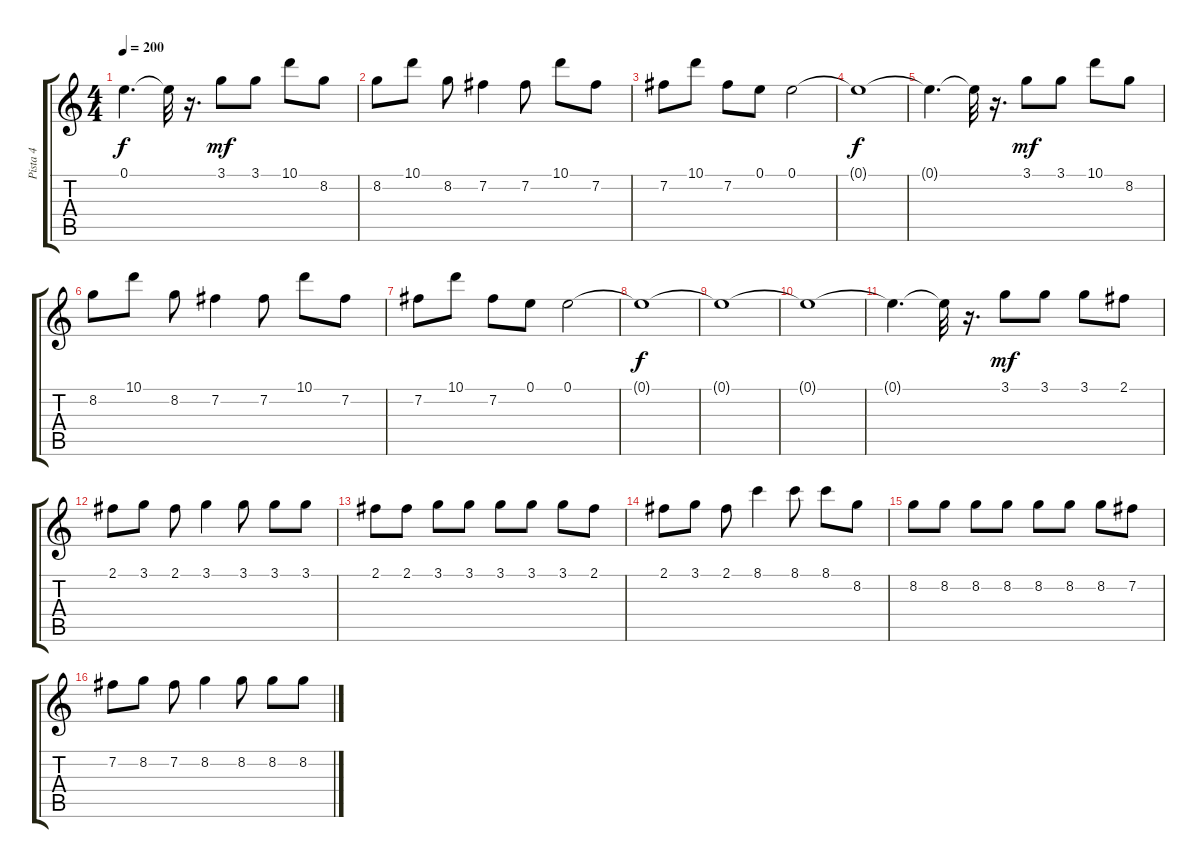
\track ("Pista 4" "Pista 4") {instrument overdrivenguitar}
\staff {score tabs}
\tuning (E4 B3 G3 D3 A2 E2) {hide}
\ts (4 4)
\tempo 200
\clef g2
\ks c
0.1{t}.4{d dy f} 0.1{t}.32 r.16{d} 3.1.8{dy mf} 3.1.8 10.1.8 8.2.8 |
8.2.8 10.1.8 8.2.8 7.2.4 7.2.8 10.1.8 7.2.8 |
7.2.8 10.1.8 7.2.8 0.1.8 0.1.2 |
0.1{t}.1{dy f} |
0.1{t}.4{d} 0.1{t}.32 r.16{d} 3.1.8{dy mf} 3.1.8 10.1.8 8.2.8 |
8.2.8 10.1.8 8.2.8 7.2.4 7.2.8 10.1.8 7.2.8 |
7.2.8 10.1.8 7.2.8 0.1.8 0.1.2 |
0.1{t}.1{dy f} |
0.1{t}.1 |
0.1{t}.1 |
0.1{t}.4{d} 0.1{t}.32 r.16{d} 3.1.8{dy mf} 3.1.8 3.1.8 2.1.8 |
2.1.8 3.1.8 2.1.8 3.1.4 3.1.8 3.1.8 3.1.8 |
2.1.8 2.1.8 3.1.8 3.1.8 3.1.8 3.1.8 3.1.8 2.1.8 |
2.1.8 3.1.8 2.1.8 8.1.4 8.1.8 8.1.8 8.2.8 |
8.2.8 8.2.8 8.2.8 8.2.8 8.2.8 8.2.8 8.2.8 7.2.8 |
7.2.8 8.2.8 7.2.8 8.2.4 8.2.8 8.2.8 8.2.8
